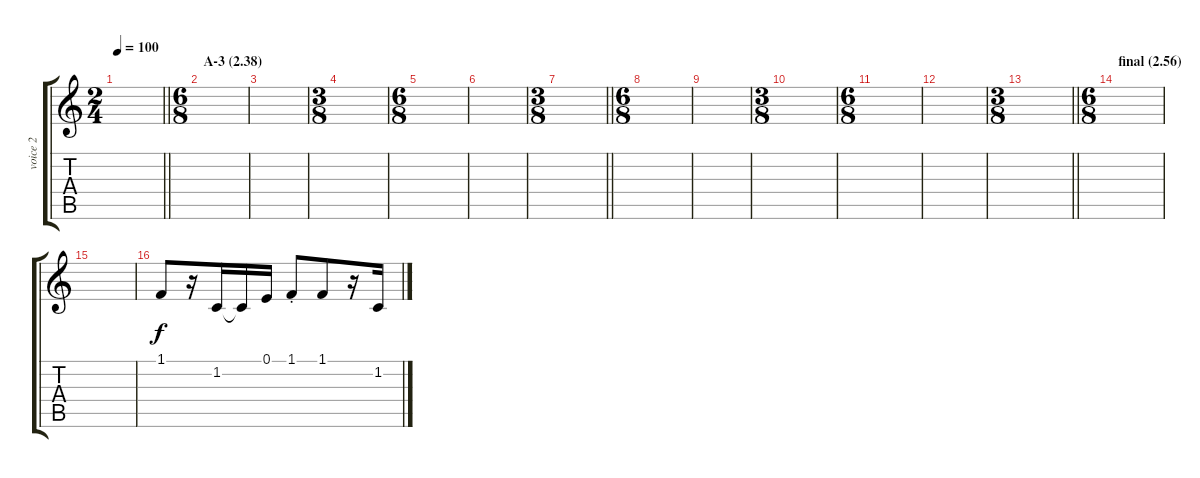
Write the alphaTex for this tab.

\track ("voice 2" "voice 2") {instrument clarinet}
\staff {score tabs}
\tuning (E4 B3 G3 D3 A2 E2) {hide}
\ts (2 4)
\tempo 100
\clef g2
\barLineRight lightlight
\ks c
|
\ts (6 8)
\section ("" "A-3 (2.38)")
|
|
\ts (3 8)
|
\ts (6 8)
|
|
\ts (3 8)
\barLineRight lightlight
|
\ts (6 8)
|
|
\ts (3 8)
|
\ts (6 8)
|
|
\ts (3 8)
\barLineRight lightlight
|
\ts (6 8)
\section ("" "final (2.56)")
|
|
1.1.8 r.16 1.2.16 1.2{t}.16 0.1.16 1.1{st}.8 1.1.8 r.16 1.2.16
